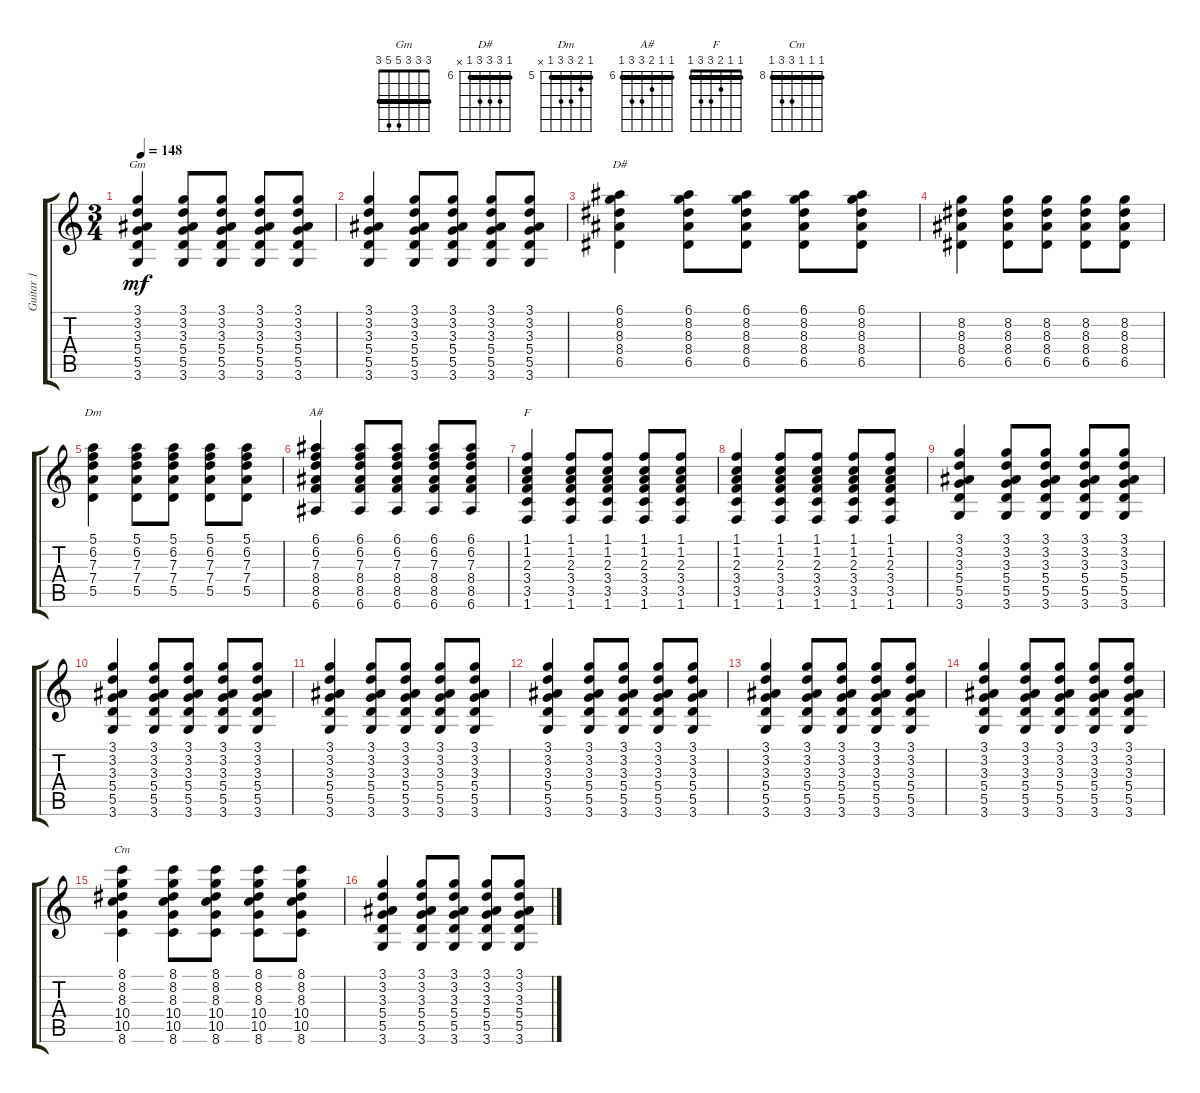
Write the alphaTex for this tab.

\track ("Guitar 1" "Guitar 1") {instrument acousticguitarsteel}
\staff {score tabs}
\tuning (E4 B3 G3 D3 A2 E2) {hide}
\chord ("Gm" 3 3 3 5 5 3) {barre 3}
\chord ("D#" 6 8 8 8 6 x) {firstfret 6 barre 6}
\chord ("Dm" 5 6 7 7 5 x) {firstfret 5 barre 5}
\chord ("A#" 6 6 7 8 8 6) {firstfret 6 barre 6}
\chord ("F" 1 1 2 3 3 1) {barre 1}
\chord ("Cm" 8 8 8 10 10 8) {firstfret 8 barre 8}
\ts (3 4)
\tempo 148
\clef g2
\ks c
(3.1 3.2 3.3 5.4 5.5 3.6).4{ch "Gm" dy mf} (3.1 3.2 3.3 5.4 5.5 3.6).8 (3.1 3.2 3.3 5.4 5.5 3.6).8 (3.1 3.2 3.3 5.4 5.5 3.6).8 (3.1 3.2 3.3 5.4 5.5 3.6).8 |
(3.1 3.2 3.3 5.4 5.5 3.6).4 (3.1 3.2 3.3 5.4 5.5 3.6).8 (3.1 3.2 3.3 5.4 5.5 3.6).8 (3.1 3.2 3.3 5.4 5.5 3.6).8 (3.1 3.2 3.3 5.4 5.5 3.6).8 |
(6.1 8.2 8.3 8.4 6.5).4{ch "D#"} (6.1 8.2 8.3 8.4 6.5).8 (6.1 8.2 8.3 8.4 6.5).8 (6.1 8.2 8.3 8.4 6.5).8 (6.1 8.2 8.3 8.4 6.5).8 |
(8.2 8.3 8.4 6.5).4 (8.2 8.3 8.4 6.5).8 (8.2 8.3 8.4 6.5).8 (8.2 8.3 8.4 6.5).8 (8.2 8.3 8.4 6.5).8 |
(5.1 6.2 7.3 7.4 5.5).4{ch "Dm"} (5.1 6.2 7.3 7.4 5.5).8 (5.1 6.2 7.3 7.4 5.5).8 (5.1 6.2 7.3 7.4 5.5).8 (5.1 6.2 7.3 7.4 5.5).8 |
(6.1 6.2 7.3 8.4 8.5 6.6).4{ch "A#"} (6.1 6.2 7.3 8.4 8.5 6.6).8 (6.1 6.2 7.3 8.4 8.5 6.6).8 (6.1 6.2 7.3 8.4 8.5 6.6).8 (6.1 6.2 7.3 8.4 8.5 6.6).8 |
(1.1 1.2 2.3 3.4 3.5 1.6).4{ch "F"} (1.1 1.2 2.3 3.4 3.5 1.6).8 (1.1 1.2 2.3 3.4 3.5 1.6).8 (1.1 1.2 2.3 3.4 3.5 1.6).8 (1.1 1.2 2.3 3.4 3.5 1.6).8 |
(1.1 1.2 2.3 3.4 3.5 1.6).4 (1.1 1.2 2.3 3.4 3.5 1.6).8 (1.1 1.2 2.3 3.4 3.5 1.6).8 (1.1 1.2 2.3 3.4 3.5 1.6).8 (1.1 1.2 2.3 3.4 3.5 1.6).8 |
(3.1 3.2 3.3 5.4 5.5 3.6).4 (3.1 3.2 3.3 5.4 5.5 3.6).8 (3.1 3.2 3.3 5.4 5.5 3.6).8 (3.1 3.2 3.3 5.4 5.5 3.6).8 (3.1 3.2 3.3 5.4 5.5 3.6).8 |
(3.1 3.2 3.3 5.4 5.5 3.6).4 (3.1 3.2 3.3 5.4 5.5 3.6).8 (3.1 3.2 3.3 5.4 5.5 3.6).8 (3.1 3.2 3.3 5.4 5.5 3.6).8 (3.1 3.2 3.3 5.4 5.5 3.6).8 |
(3.1 3.2 3.3 5.4 5.5 3.6).4 (3.1 3.2 3.3 5.4 5.5 3.6).8 (3.1 3.2 3.3 5.4 5.5 3.6).8 (3.1 3.2 3.3 5.4 5.5 3.6).8 (3.1 3.2 3.3 5.4 5.5 3.6).8 |
(3.1 3.2 3.3 5.4 5.5 3.6).4 (3.1 3.2 3.3 5.4 5.5 3.6).8 (3.1 3.2 3.3 5.4 5.5 3.6).8 (3.1 3.2 3.3 5.4 5.5 3.6).8 (3.1 3.2 3.3 5.4 5.5 3.6).8 |
(3.1 3.2 3.3 5.4 5.5 3.6).4 (3.1 3.2 3.3 5.4 5.5 3.6).8 (3.1 3.2 3.3 5.4 5.5 3.6).8 (3.1 3.2 3.3 5.4 5.5 3.6).8 (3.1 3.2 3.3 5.4 5.5 3.6).8 |
(3.1 3.2 3.3 5.4 5.5 3.6).4 (3.1 3.2 3.3 5.4 5.5 3.6).8 (3.1 3.2 3.3 5.4 5.5 3.6).8 (3.1 3.2 3.3 5.4 5.5 3.6).8 (3.1 3.2 3.3 5.4 5.5 3.6).8 |
(8.1 8.2 8.3 10.4 10.5 8.6).4{ch "Cm"} (8.1 8.2 8.3 10.4 10.5 8.6).8 (8.1 8.2 8.3 10.4 10.5 8.6).8 (8.1 8.2 8.3 10.4 10.5 8.6).8 (8.1 8.2 8.3 10.4 10.5 8.6).8 |
(3.1 3.2 3.3 5.4 5.5 3.6).4 (3.1 3.2 3.3 5.4 5.5 3.6).8 (3.1 3.2 3.3 5.4 5.5 3.6).8 (3.1 3.2 3.3 5.4 5.5 3.6).8 (3.1 3.2 3.3 5.4 5.5 3.6).8
